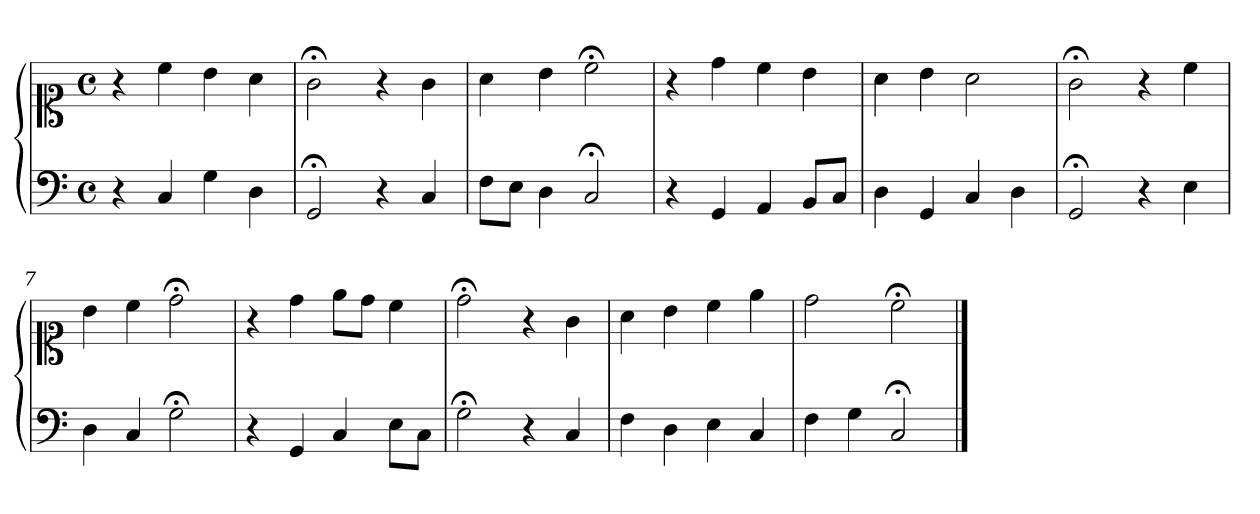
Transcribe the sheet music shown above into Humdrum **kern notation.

**kern	**kern
*part1	*part1
*staff2	*staff1
*clefF4	*clefC1
*M4/4	*M4/4
*met(c)	*met(c)
=1	=1
4r	4r
4C	4cc
4G	4b
4D	4a
=2	=2
2GG;<	2g;<
4r	4r
4C	4g
=3	=3
8FL	4a
8EJ	.
4D	4b
2C;<	2cc;<
=4	=4
4r	4r
4GG	4dd
4AA	4cc
8BBL	4b
8CJ	.
=5	=5
4D	4a
4GG	4b
4C	2a
4D	.
=6	=6
2GG;<	2g;<
4r	4r
4E	4cc
=7	=7
4D	4b
4C	4cc
2G;<	2dd;<
=8	=8
4r	4r
4GG	4dd
4C	8eeL
.	8ddJ
8EL	4cc
8CJ	.
=9	=9
2G;<	2dd;<
4r	4r
4C	4g
=10	=10
4F	4a
4D	4b
4E	4cc
4C	4ee
=11	=11
4F	2dd
4G	.
2C;<	2cc;<
==	==
*-	*-
